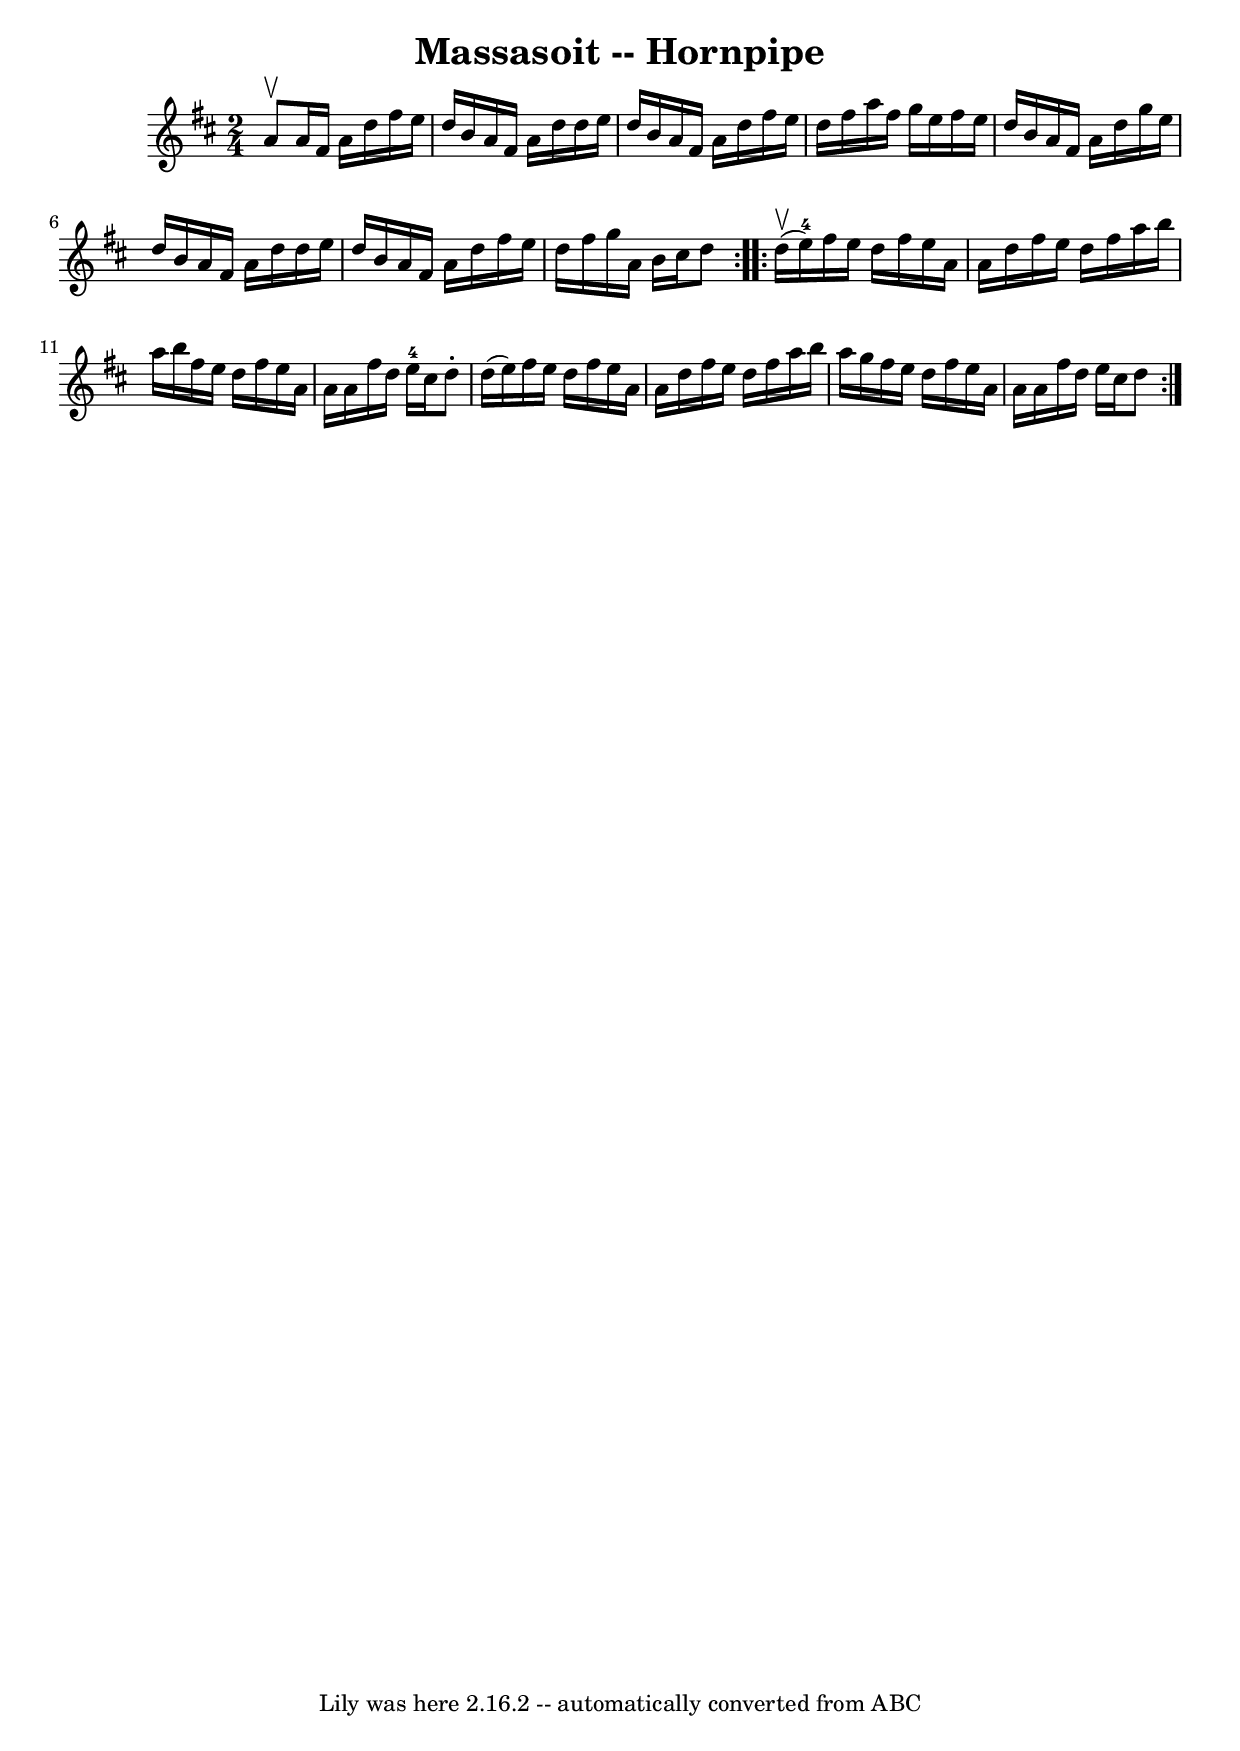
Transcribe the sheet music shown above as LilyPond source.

\version "2.16.2"
\include "Mammoth.ily"
\header {
  %% book = "Cole's 1000 Fiddle Tunes"
  crossRefNumber = "1"
  footnotes = ""
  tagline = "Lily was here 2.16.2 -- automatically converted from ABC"
  title = "Massasoit -- Hornpipe"

}
voicedefault =  {



  \repeat volta 2 {

    \time 2/4 
    \key d \major
    a'8^\upbow |
    a'16 fis'16 a'16    
    d''16 fis''16 e''16 d''16 b'16  |
    a'16 fis'16 a'16   
    d''16 d''16 e''16 d''16 b'16  |
    a'16 fis'16 a'16    
    d''16 fis''16 e''16 d''16 fis''16  |
    a''16 fis''16    
    g''16 e''16 fis''16 e''16 d''16 b'16  |
    a'16    
    fis'16 a'16 d''16 g''16 e''16 d''16 b'16  |
    a'16    
    fis'16 a'16 d''16 d''16 e''16 d''16 b'16  |
    a'16    
    fis'16 a'16 d''16 fis''16 e''16 d''16 fis''16  |
    
    g''16 a'16 b'16 cis''16 d''8  
  }     
  \repeat volta 2 {
    d''16 (^\upbow e''16-4) |
    fis''16 e''16 d''16 fis''16    
    e''16 a'16 a'16 d''16  |
    fis''16 e''16 d''16 fis''16 
    a''16 b''16 a''16 b''16  |
    fis''16 e''16 d''16    
    fis''16 e''16 a'16 a'16 a'16  |
    fis''16 d''16 e''16-4 cis''16 d''8-. d''16 (e''16) |
    fis''16 e''16   
    d''16 fis''16 e''16 a'16 a'16 d''16  |
    fis''16    
    e''16 d''16 fis''16 a''16 b''16 a''16 g''16  |
    
    fis''16 e''16 d''16 fis''16 e''16 a'16 a'16 a'16  |
    
    fis''16 d''16 e''16 cis''16 d''8  
  }   

}

\score{
  <<

    \context Staff="default"
    {
      \voicedefault 
      
    }

  >>
  \layout {
    
  }
  \midi {
  }

}
